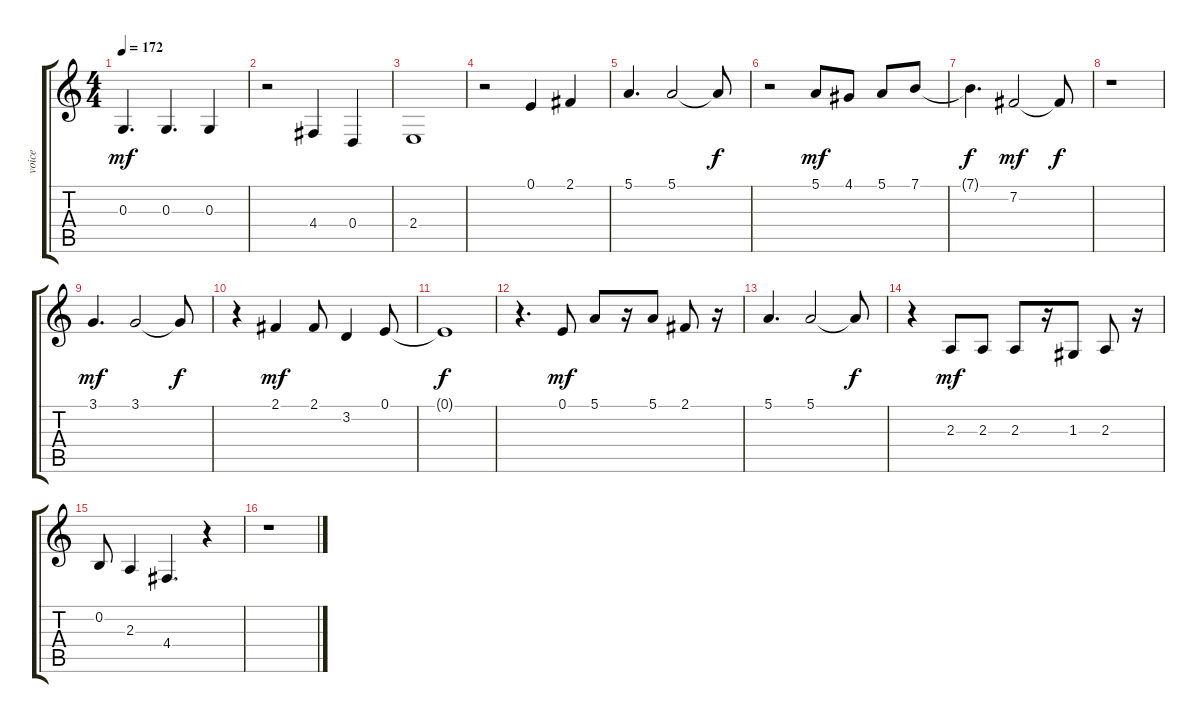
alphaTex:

\track ("voice" "voice") {instrument synthvoice}
\staff {score tabs}
\tuning (E4 B3 G3 D3 A2 E2) {hide}
\ts (4 4)
\tempo 172
\clef g2
\ks c
0.3.4{d dy mf} 0.3.4{d} 0.3.4 |
r.2 4.4.4 0.4.4 |
2.4.1 |
r.2 0.1.4 2.1.4 |
5.1.4{d} 5.1.2 5.1{t}.8{dy f} |
r.2 5.1.8{dy mf} 4.1.8 5.1.8 7.1.8 |
7.1{t}.4{d dy f} 7.2.2{dy mf} 7.2{t}.8{dy f} |
r.1 |
3.1.4{d dy mf} 3.1.2 3.1{t}.8{dy f} |
r.4 2.1.4{dy mf} 2.1.8 3.2.4 0.1.8 |
0.1{t}.1{dy f} |
r.4{d} 0.1.8{dy mf} 5.1.8 r.16 5.1.8 2.1.8 r.16 |
5.1.4{d} 5.1.2 5.1{t}.8{dy f} |
r.4 2.3.8{dy mf} 2.3.8 2.3.8 r.16 1.3.8 2.3.8 r.16 |
0.2.8 2.3.4 4.4.4{d} r.4 |
r.1
